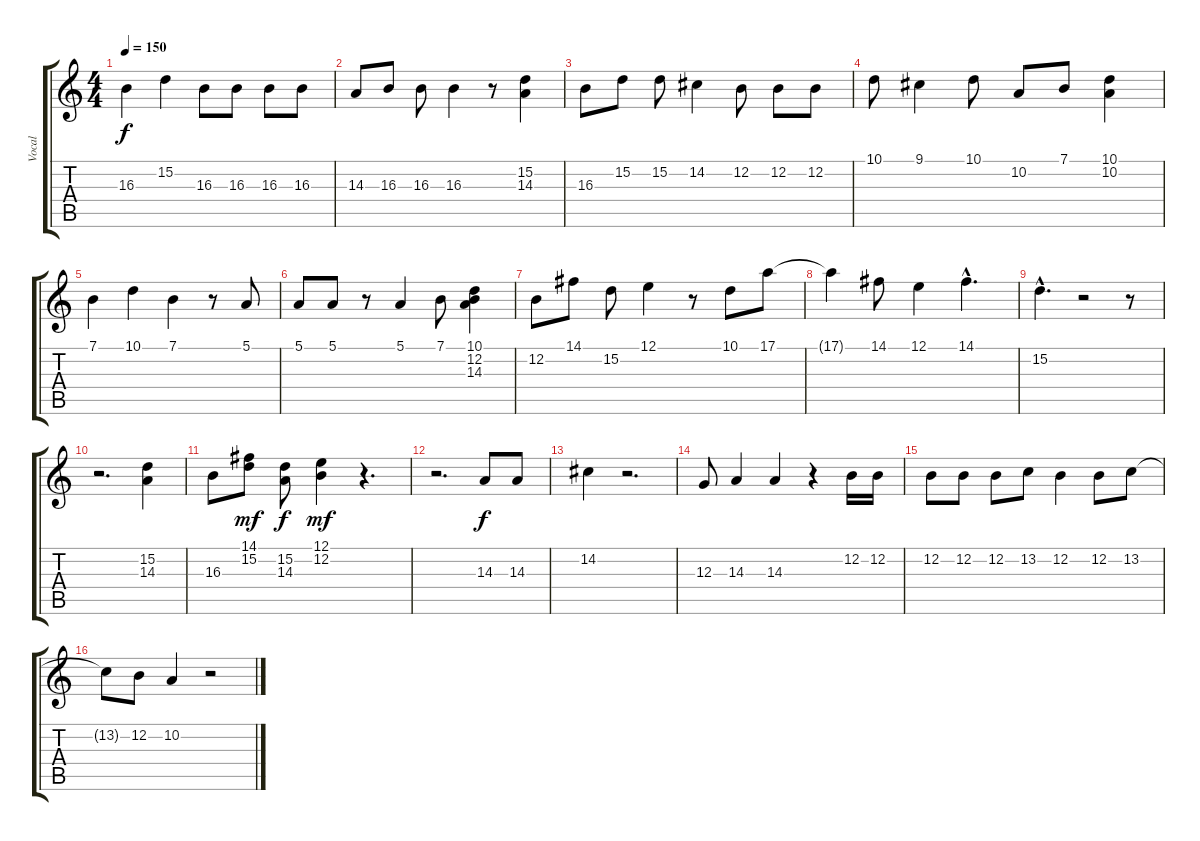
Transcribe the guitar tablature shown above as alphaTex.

\track ("Vocal" "Vocal") {instrument flute}
\staff {score tabs}
\tuning (E4 B3 G3 D3 A2 E2) {hide}
\ts (4 4)
\tempo 150
\clef g2
\ks c
16.3.4{dy f} 15.2.4 16.3.8 16.3.8 16.3.8 16.3.8 |
14.3.8 16.3.8 16.3.8 16.3.4 r.8 (15.2 14.3).4 |
16.3.8 15.2.8 15.2.8 14.2.4 12.2.8 12.2.8 12.2.8 |
10.1.8 9.1.4 10.1.8 10.2.8 7.1.8 (10.1 10.2).4 |
7.1.4 10.1.4 7.1.4 r.8 5.1.8 |
5.1.8 5.1.8 r.8 5.1.4 7.1.8 (10.1 12.2 14.3).4 |
12.2.8 14.1.8 15.2.8 12.1.4 r.8 10.1.8 17.1.8 |
17.1{t}.4 14.1.8 12.1.4 14.1{hac}.4{d} |
15.2{hac}.4{d} r.2 r.8 |
r.2{d} (15.2 14.3).4 |
16.3.8 (14.1 15.2).8{dy mf} (15.2 14.3).8{dy f} (12.1 12.2).4{dy mf} r.4{d} |
r.2{d} 14.3.8{dy f} 14.3.8 |
14.2.4 r.2{d} |
12.3.8 14.3.4 14.3.4 r.4 12.2.16 12.2.16 |
12.2.8 12.2.8 12.2.8 13.2.8 12.2.4 12.2.8 13.2.8 |
13.2{t}.8 12.2.8 10.2.4 r.2
